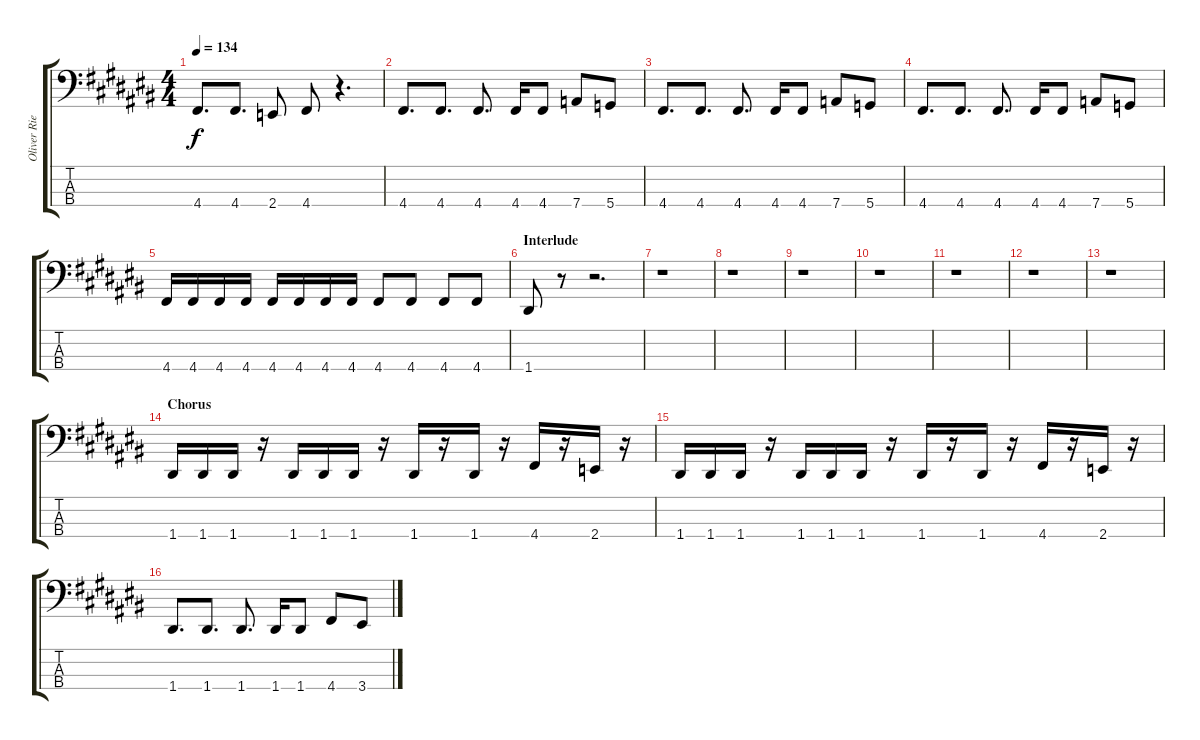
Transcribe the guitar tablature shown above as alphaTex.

\track ("Oliver Riedel - Bass" "Oliver Rie") {instrument electricbassfinger}
\staff {score tabs}
\tuning (G2 D2 A1 D1) {hide}
\ts (4 4)
\tempo 134
\clef f4
\ks c#
4.4.8{d dy f} 4.4.8{d} 2.4.8 4.4.8 r.4{d} |
4.4.8{d} 4.4.8{d} 4.4.8{d} 4.4.16 4.4.8 7.4.8 5.4.8 |
4.4.8{d} 4.4.8{d} 4.4.8{d} 4.4.16 4.4.8 7.4.8 5.4.8 |
4.4.8{d} 4.4.8{d} 4.4.8{d} 4.4.16 4.4.8 7.4.8 5.4.8 |
4.4.16 4.4.16 4.4.16 4.4.16 4.4.16 4.4.16 4.4.16 4.4.16 4.4.8 4.4.8 4.4.8 4.4.8 |
\section ("" "Interlude")
1.4.8 r.8 r.2{d} |
r.1 |
r.1 |
r.1 |
r.1 |
r.1 |
r.1 |
r.1 |
\section ("" "Chorus")
1.4.16 1.4.16 1.4.16 r.16 1.4.16 1.4.16 1.4.16 r.16 1.4.16 r.16 1.4.16 r.16 4.4.16 r.16 2.4.16 r.16 |
1.4.16 1.4.16 1.4.16 r.16 1.4.16 1.4.16 1.4.16 r.16 1.4.16 r.16 1.4.16 r.16 4.4.16 r.16 2.4.16 r.16 |
1.4.8{d} 1.4.8{d} 1.4.8{d} 1.4.16 1.4.8 4.4.8 3.4.8
